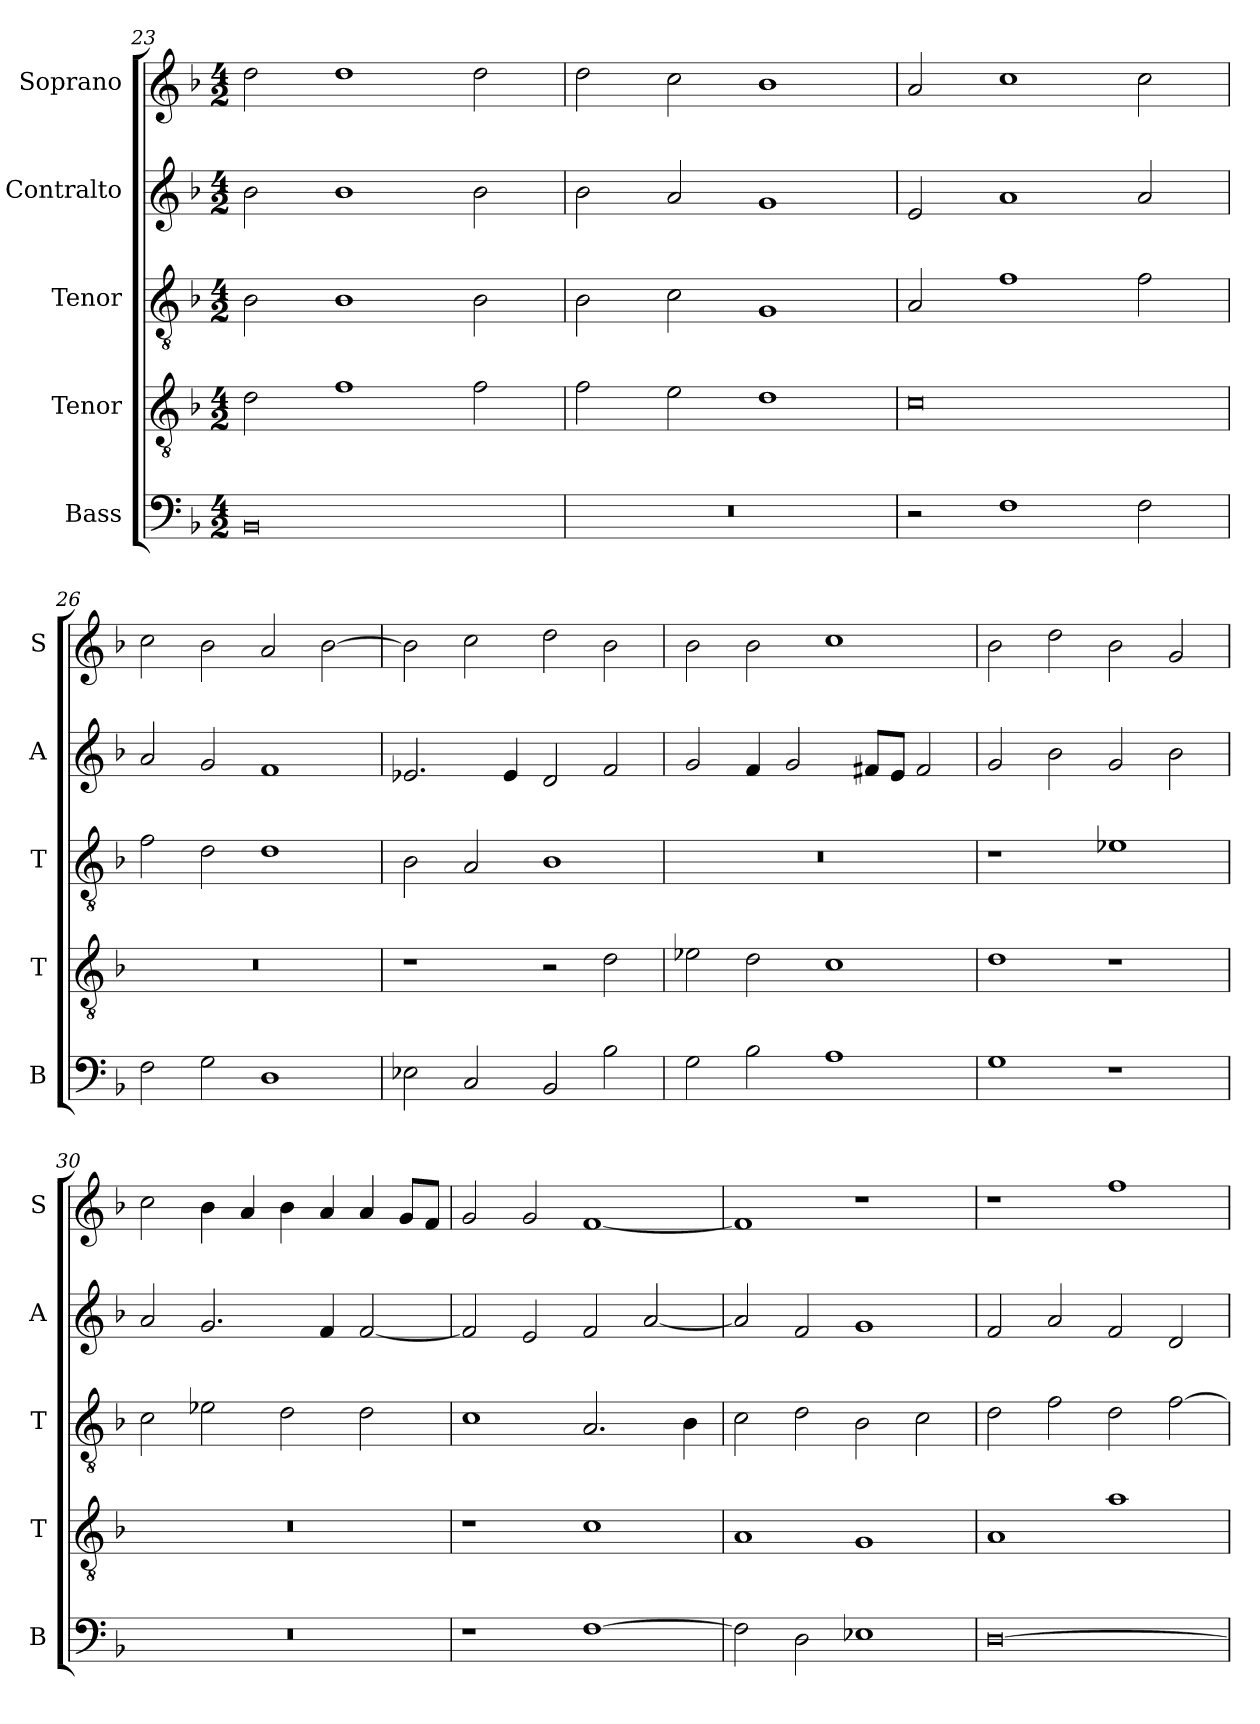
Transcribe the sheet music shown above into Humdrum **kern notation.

**kern	**kern	**kern	**kern	**kern
*part5	*part4	*part3	*part2	*part1
*staff5	*staff4	*staff3	*staff2	*staff1
*I"Bass	*I"Tenor	*I"Tenor	*I"Contralto	*I"Soprano
*I'B	*I'T	*I'T	*I'A	*I'S
*clefF4	*clefGv2	*clefGv2	*clefG2	*clefG2
*k[b-]	*k[b-]	*k[b-]	*k[b-]	*k[b-]
*G:dor	*G:dor	*G:dor	*G:dor	*G:dor
*M4/2	*M4/2	*M4/2	*M4/2	*M4/2
=23	=23	=23	=23	=23
0BB-	2d	2B-	2b-	2dd
.	1f	1B-	1b-	1dd
.	2f	2B-	2b-	2dd
=24	=24	=24	=24	=24
0r	2f	2B-	2b-	2dd
.	2e	2c	2a	2cc
.	1d	1G	1g	1b-
=25	=25	=25	=25	=25
2r	0c	2A	2e	2a
1F	.	1f	1a	1cc
2F	.	2f	2a	2cc
=26	=26	=26	=26	=26
2F	0r	2f	2a	2cc
2G	.	2d	2g	2b-
1D	.	1d	1f	2a
.	.	.	.	[2b-
=27	=27	=27	=27	=27
2E-X	1r	2B-	2.e-X	2b-]
2C	.	2A	.	2cc
.	.	.	4e-	.
2BB-	2r	1B-	2d	2dd
2B-	2d	.	2f	2b-
=28	=28	=28	=28	=28
2G	2e-X	0r	2g	2b-
2B-	2d	.	4f	2b-
.	.	.	2g	.
1A	1c	.	.	1cc
.	.	.	8f#X/L	.
.	.	.	8e/J	.
.	.	.	2f#	.
=29	=29	=29	=29	=29
1G	1d	1r	2g	2b-
.	.	.	2b-	2dd
1r	1r	1e-X	2g	2b-
.	.	.	2b-	2g
=30	=30	=30	=30	=30
0r	0r	2c	2a	2cc
.	.	2e-X	2.g	4b-
.	.	.	.	4a
.	.	2d	.	4b-
.	.	.	4f	4a
.	.	2d	[2f	4a
.	.	.	.	8g/L
.	.	.	.	8f/J
=31	=31	=31	=31	=31
1r	1r	1c	2f]	2g
.	.	.	2e	2g
[1F	1c	2.A	2f	[1f
.	.	.	[2a	.
.	.	4B-	.	.
=32	=32	=32	=32	=32
2F]	1A	2c	2a]	1f]
2D	.	2d	2f	.
1E-X	1G	2B-	1g	1r
.	.	2c	.	.
=33	=33	=33	=33	=33
[0D	1A	2d	2f	1r
.	.	2f	2a	.
.	1a	2d	2f	1ff
.	.	[2f	2d	.
=	=	=	=	=
*-	*-	*-	*-	*-
